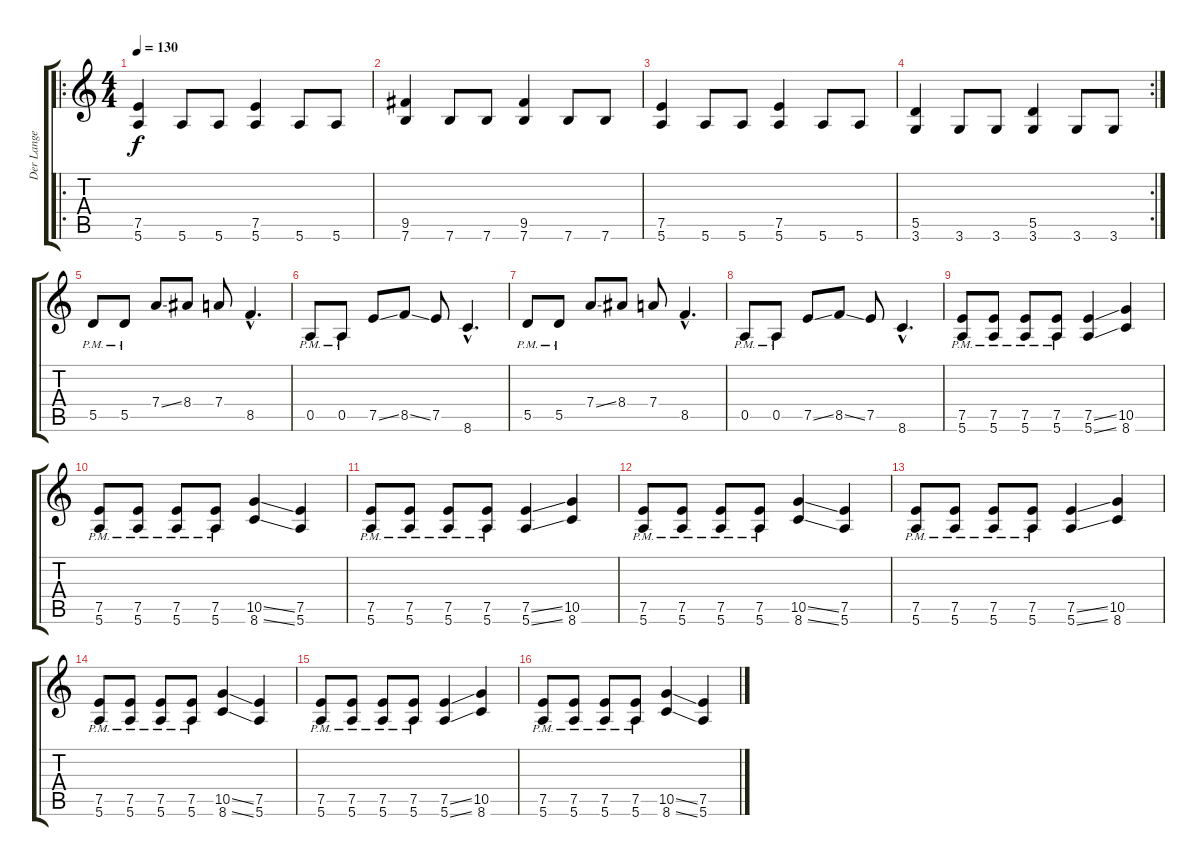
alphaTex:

\track ("Der Lange" "Der Lange") {instrument distortionguitar}
\staff {score tabs}
\tuning (E4 B3 G3 D3 A2 E2) {hide}
\ro
\ts (4 4)
\tempo 130
\clef g2
\ks c
(7.5 5.6).4{dy f volume 11} 5.6.8 5.6.8 (7.5 5.6).4 5.6.8 5.6.8 |
(9.5 7.6).4 7.6.8 7.6.8 (9.5 7.6).4 7.6.8 7.6.8 |
(7.5 5.6).4{volume 11} 5.6.8 5.6.8 (7.5 5.6).4 5.6.8 5.6.8 |
\rc 2
(5.5 3.6).4{volume 11} 3.6.8 3.6.8 (5.5 3.6).4 3.6.8 3.6.8 |
5.5{pm}.8 5.5{pm}.8 7.4{ss}.8 8.4.8 7.4.8 8.5{hac}.4{d} |
0.5{pm}.8 0.5{pm}.8 7.5{ss}.8 8.5{ss}.8 7.5.8 8.6{hac}.4{d} |
5.5{pm}.8 5.5{pm}.8 7.4{ss}.8 8.4.8 7.4.8 8.5{hac}.4{d} |
0.5{pm}.8 0.5{pm}.8 7.5{ss}.8 8.5{ss}.8 7.5.8 8.6{hac}.4{d} |
(7.5{pm} 5.6{pm}).8 (7.5{pm} 5.6{pm}).8 (7.5{pm} 5.6{pm}).8 (7.5{pm} 5.6{pm}).8 (7.5{ss} 5.6{ss}).4 (10.5 8.6).4 |
(7.5{pm} 5.6{pm}).8 (7.5{pm} 5.6{pm}).8 (7.5{pm} 5.6{pm}).8 (7.5{pm} 5.6{pm}).8 (10.5{ss} 8.6{ss}).4 (7.5 5.6).4 |
(7.5{pm} 5.6{pm}).8 (7.5{pm} 5.6{pm}).8 (7.5{pm} 5.6{pm}).8 (7.5{pm} 5.6{pm}).8 (7.5{ss} 5.6{ss}).4 (10.5 8.6).4 |
(7.5{pm} 5.6{pm}).8 (7.5{pm} 5.6{pm}).8 (7.5{pm} 5.6{pm}).8 (7.5{pm} 5.6{pm}).8 (10.5{ss} 8.6{ss}).4 (7.5 5.6).4 |
(7.5{pm} 5.6{pm}).8 (7.5{pm} 5.6{pm}).8 (7.5{pm} 5.6{pm}).8 (7.5{pm} 5.6{pm}).8 (7.5{ss} 5.6{ss}).4 (10.5 8.6).4 |
(7.5{pm} 5.6{pm}).8 (7.5{pm} 5.6{pm}).8 (7.5{pm} 5.6{pm}).8 (7.5{pm} 5.6{pm}).8 (10.5{ss} 8.6{ss}).4 (7.5 5.6).4 |
(7.5{pm} 5.6{pm}).8 (7.5{pm} 5.6{pm}).8 (7.5{pm} 5.6{pm}).8 (7.5{pm} 5.6{pm}).8 (7.5{ss} 5.6{ss}).4 (10.5 8.6).4 |
(7.5{pm} 5.6{pm}).8 (7.5{pm} 5.6{pm}).8 (7.5{pm} 5.6{pm}).8 (7.5{pm} 5.6{pm}).8 (10.5{ss} 8.6{ss}).4 (7.5 5.6).4
